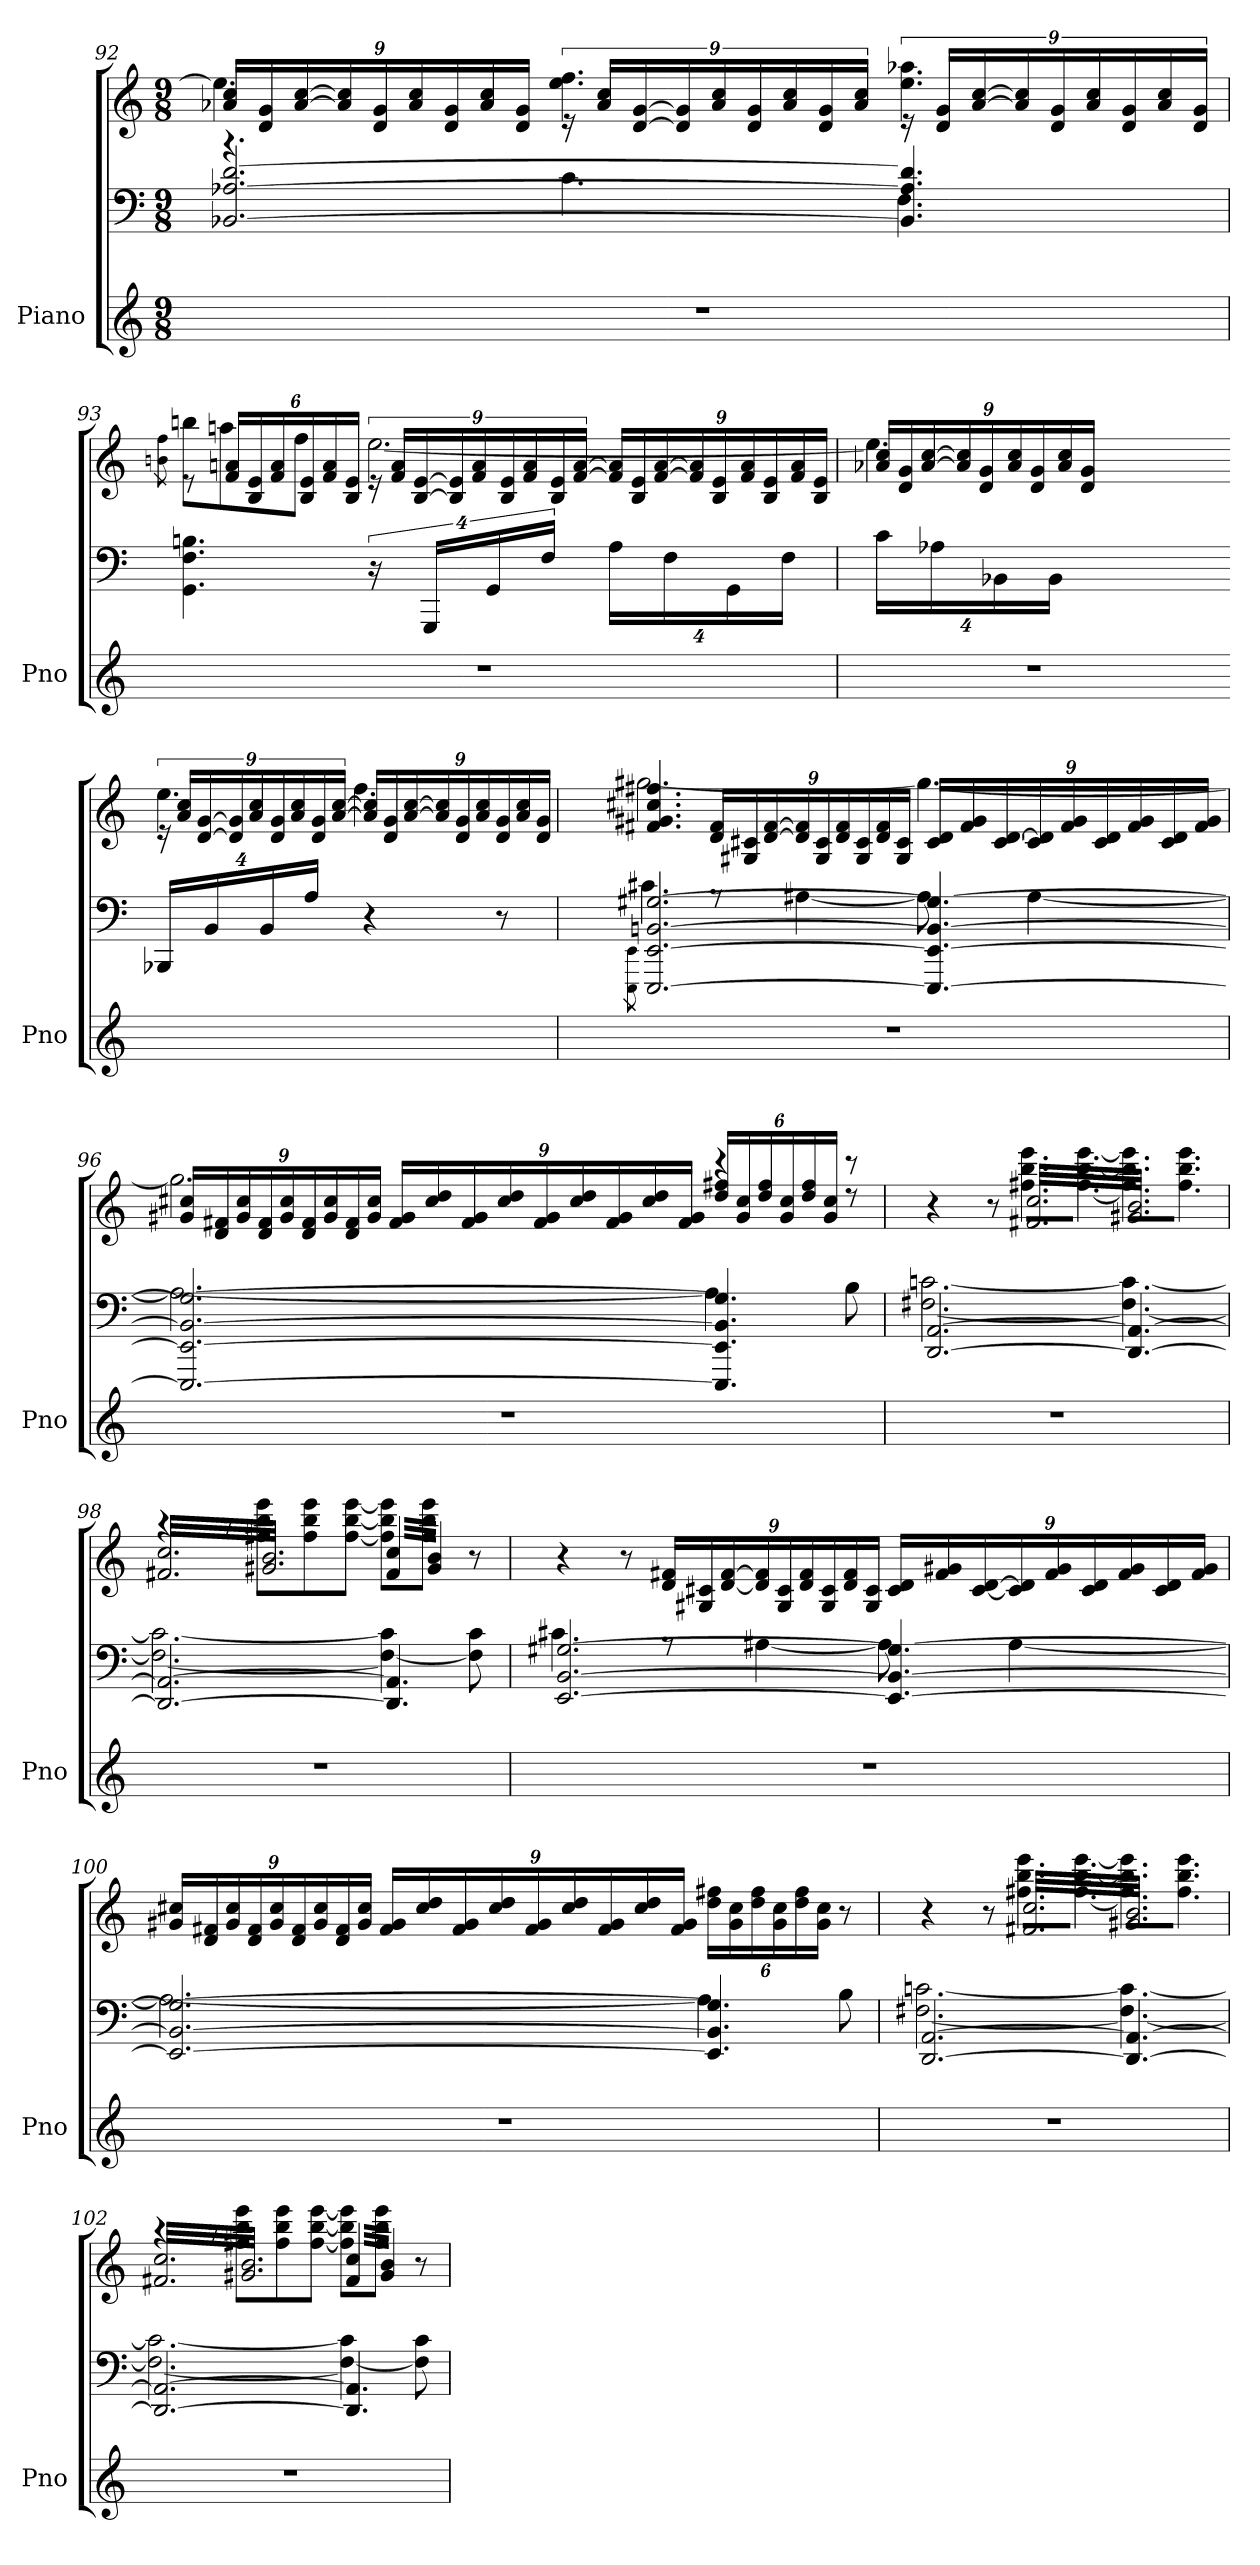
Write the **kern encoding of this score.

**kern	**kern	**kern
*part1	*part1	*part1
*staff3	*staff2	*staff1
*I"Piano	*	*
*I'Pno	*	*
*clefG2	*clefF4	*clefG2
*k[]	*k[]	*k[]
*M9/8	*M9/8	*M9/8
=92	=92	=92
*	*^	*^
8%9r	[2.BB-X [2.A-X [2.d	4.rb	24a-X 24ccLL	4.ee]
.	.	.	24d 24g	.
.	.	.	[24a- [24cc	.
.	.	.	24a-] 24cc]	.
.	.	.	24d 24g	.
.	.	.	24a- 24cc	.
.	.	.	24d 24g	.
.	.	.	24a- 24cc	.
.	.	.	24d 24gJJ	.
.	.	4.c	24re	4.ee 4.ff
.	.	.	24a- 24ccLL	.
.	.	.	[24d [24g	.
.	.	.	24d] 24g]	.
.	.	.	24a- 24cc	.
.	.	.	24d 24g	.
.	.	.	24a- 24cc	.
.	.	.	24d 24g	.
.	.	.	24a- 24ccJJ	.
.	4.BB-] 4.A-] 4.d]	4.F	24re	4.ee 4.aa-X
.	.	.	24d 24gLL	.
.	.	.	[24a- [24cc	.
.	.	.	24a-] 24cc]	.
.	.	.	24d 24g	.
.	.	.	24a- 24cc	.
.	.	.	24d 24g	.
.	.	.	24a- 24cc	.
.	.	.	24d 24gJJ	.
*	*v	*v	*	*
=93	=93	=93	=93
.	.	.	8qbn 8qff
8%9r	4.GG 4.F 4.Bn	8re	8bbnL
.	.	24f 24anLL	8aan
.	.	24B 24e	.
.	.	24f 24a	.
.	.	24B 24e	8ffJ
.	.	24f 24a	.
.	.	24B 24eJJ	.
.	32%3r	24re	[2.ee
.	.	24f 24aLL	.
.	.	[24B [24e	.
.	32%3GGG/LL	.	.
.	.	24B] 24e]	.
.	.	24f 24a	.
.	32%3GG	.	.
.	.	24B 24e	.
.	.	24f 24a	.
.	32%3FJJ	.	.
.	.	24B 24e	.
.	.	[24f [24aJJ	.
.	32%3ALL	24f] 24a]LL	.
.	.	24B 24e	.
.	.	[24f [24a	.
.	32%3F	.	.
.	.	24f] 24a]	.
.	.	24B 24e	.
.	32%3GG	.	.
.	.	24f 24a	.
.	.	24B 24e	.
.	32%3FJJ	.	.
.	.	24f 24a	.
.	.	24B 24eJJ	.
=94	=94	=94	=94
8%9r	32%3cLL	24a-X 24ccLL	4.ee]
.	.	24d 24g	.
.	.	[24a- [24cc	.
.	32%3A-X	.	.
.	.	24a-] 24cc]	.
.	.	24d 24g	.
.	32%3BB-X	.	.
.	.	24a- 24cc	.
.	.	24d 24g	.
.	32%3BB-JJ	.	.
.	.	24a- 24cc	.
.	.	24d 24gJJ	.
.	2.ryy	2.ryy	2.ryy
=-	=-	=-	=-
2.ryy	32%3BBB-X/LL	24re	4.ee
.	.	24a- 24ccLL	.
.	.	[24d [24g	.
.	32%3BB-	.	.
.	.	24d] 24g]	.
.	.	24a- 24cc	.
.	32%3BB-	.	.
.	.	24d 24g	.
.	.	24a- 24cc	.
.	32%3A-JJ	.	.
.	.	24d 24g	.
.	.	[24a- [24ccJJ	.
.	4r	24a-] 24cc]LL	4.ff
.	.	24d 24g	.
.	.	[24a- [24cc	.
.	.	24a-] 24cc]	.
.	.	24d 24g	.
.	.	24a- 24cc	.
.	8r	24d 24g	.
.	.	24a- 24cc	.
.	.	24d 24gJJ	.
=95	=95	=95	=95
.	8qEEE\ 8qEE\	.	.
*	*^	*	*
8%9r	2.EEE_ 2.EE_ [2.BBn [2.G#X	4.c#X	4.f#X 4.g#X 4.cc#X 4.ff#X	[2.gg#X
.	.	8rA	24d 24f#LL	.
.	.	.	24G#X 24c#X	.
.	.	.	[24d [24f#	.
.	.	[4A#X	24d] 24f#]	.
.	.	.	24G# 24c#	.
.	.	.	24d 24f#	.
.	.	.	24G# 24c#	.
.	.	.	24d 24f#	.
.	.	.	24G# 24c#JJ	.
.	4.EEE_ 4.EE_ 4.BB_ 4.G#_	8A#]	24c# 24dLL	4.gg#_
.	.	.	24f# 24g#	.
.	.	.	[24c# [24d	.
.	.	[4A#	24c#] 24d]	.
.	.	.	24f# 24g#	.
.	.	.	24c# 24d	.
.	.	.	24f# 24g#	.
.	.	.	24c# 24d	.
.	.	.	24f# 24g#JJ	.
=96	=96	=96	=96	=96
8%9r	2.EEE_ 2.EE_ 2.BB_ 2.G#_	2.A#_	24g#X 24cc#XLL	2.gg#]
.	.	.	24d 24f#X	.
.	.	.	24g# 24cc#	.
.	.	.	24d 24f#	.
.	.	.	24g# 24cc#	.
.	.	.	24d 24f#	.
.	.	.	24g# 24cc#	.
.	.	.	24d 24f#	.
.	.	.	24g# 24cc#JJ	.
.	.	.	24f# 24g#LL	.
.	.	.	24cc# 24dd	.
.	.	.	24f# 24g#	.
.	.	.	24cc# 24dd	.
.	.	.	24f# 24g#	.
.	.	.	24cc# 24dd	.
.	.	.	24f# 24g#	.
.	.	.	24cc# 24dd	.
.	.	.	24f# 24g#JJ	.
.	4.EEE] 4.EE] 4.BB] 4.G#]	4A#]	24dd 24ff#XLL	4rccc
.	.	.	24g# 24cc#	.
.	.	.	24dd 24ff#	.
.	.	.	24g# 24cc#	.
.	.	.	24dd 24ff#	.
.	.	.	24g# 24cc#JJ	.
.	.	8B	8r	8rccc
=97	=97	=97	=97	=97
8%9r	[2.DD [2.AA	[2.F#X [2.cn	4ryy	4r
.	.	.	8ryy	8r
*	*	*	*tremolo	*
.	.	.	32f#X 32ccLLL	8ff#X 8bb 8eeeL
.	.	.	32g# 32b	.
.	.	.	32f#X 32cc	.
.	.	.	32g# 32b	.
.	.	.	32f#X 32cc	8ff# 8bb 8eee
.	.	.	32g# 32b	.
.	.	.	32f#X 32cc	.
.	.	.	32g# 32b	.
.	.	.	32f#X 32cc	[8ff# [8bb [8eeeJ
.	.	.	32g# 32b	.
.	.	.	32f#X 32cc	.
.	.	.	32g# 32b	.
.	4.DD_ 4.AA_	4.F#_ 4.c_	32f#X 32cc	8ff#] 8bb] 8eee]L
.	.	.	32g# 32b	.
.	.	.	32f#X 32cc	.
.	.	.	32g# 32b	.
.	.	.	32f#X 32cc	8ff# 8bb 8eee
.	.	.	32g# 32b	.
.	.	.	32f#X 32cc	.
.	.	.	32g# 32b	.
.	.	.	32f#X 32cc	8ff# 8bb 8eeeJ
.	.	.	32g# 32b	.
.	.	.	32f#X 32cc	.
.	.	.	32g# 32bJJJ	.
=98	=98	=98	=98	=98
8%9r	2.DD_ 2.AA_	2.F#_ 2.c_	32f#X 32ccLLL	4raa
.	.	.	32g# 32b	.
.	.	.	32f#X 32cc	.
.	.	.	32g# 32b	.
.	.	.	32f#X 32cc	.
.	.	.	32g# 32b	.
.	.	.	32f#X 32cc	.
.	.	.	32g# 32b	.
.	.	.	32f#X 32cc	8raa
.	.	.	32g# 32b	.
.	.	.	32f#X 32cc	.
.	.	.	32g# 32b	.
.	.	.	32f#X 32cc	8ff#X 8bb 8eeeL
.	.	.	32g# 32b	.
.	.	.	32f#X 32cc	.
.	.	.	32g# 32b	.
.	.	.	32f#X 32cc	8ff# 8bb 8eee
.	.	.	32g# 32b	.
.	.	.	32f#X 32cc	.
.	.	.	32g# 32b	.
.	.	.	32f#X 32cc	[8ff# [8bb [8eeeJ
.	.	.	32g# 32b	.
.	.	.	32f#X 32cc	.
.	.	.	32g# 32bJJJ	.
.	4.DD] 4.AA]	4F#_ 4c]	32f# 32ccLLL	8ff#] 8bb] 8eee]L
.	.	.	32g# 32b	.
.	.	.	32f# 32cc	.
.	.	.	32g# 32b	.
.	.	.	32f# 32cc	8ff# 8bb 8eeeJ
.	.	.	32g# 32b	.
.	.	.	32f# 32cc	.
.	.	.	32g# 32bJJJ	.
*	*	*	*Xtremolo	*
.	.	8F#] 8c	8ryy	8r
.	.	.	.	.
.	.	.	.	.
.	.	.	.	.
*	*	*	*v	*v
=99	=99	=99	=99
8%9r	[2.EE [2.BB [2.G#X	4.c#X	4r
.	.	.	8r
.	.	8rA	24d 24f#XLL
.	.	.	24G#X 24c#X
.	.	.	[24d [24f#
.	.	[4A#X	24d] 24f#]
.	.	.	24G# 24c#
.	.	.	24d 24f#
.	.	.	24G# 24c#
.	.	.	24d 24f#
.	.	.	24G# 24c#JJ
.	4.EE_ 4.BB_ 4.G#_	8A#]	24c# 24dLL
.	.	.	24f# 24g#X
.	.	.	[24c# [24d
.	.	[4A#	24c#] 24d]
.	.	.	24f# 24g#
.	.	.	24c# 24d
.	.	.	24f# 24g#
.	.	.	24c# 24d
.	.	.	24f# 24g#JJ
=100	=100	=100	=100
8%9r	2.EE_ 2.BB_ 2.G#_	2.A#_	24g#X 24cc#XLL
.	.	.	24d 24f#X
.	.	.	24g# 24cc#
.	.	.	24d 24f#
.	.	.	24g# 24cc#
.	.	.	24d 24f#
.	.	.	24g# 24cc#
.	.	.	24d 24f#
.	.	.	24g# 24cc#JJ
.	.	.	24f# 24g#LL
.	.	.	24cc# 24dd
.	.	.	24f# 24g#
.	.	.	24cc# 24dd
.	.	.	24f# 24g#
.	.	.	24cc# 24dd
.	.	.	24f# 24g#
.	.	.	24cc# 24dd
.	.	.	24f# 24g#JJ
.	4.EE] 4.BB] 4.G#]	4A#]	24dd 24ff#XLL
.	.	.	24g# 24cc#
.	.	.	24dd 24ff#
.	.	.	24g# 24cc#
.	.	.	24dd 24ff#
.	.	.	24g# 24cc#JJ
.	.	8B	8r
=101	=101	=101	=101
*	*	*	*^
8%9r	[2.DD [2.AA	[2.F#X [2.cn	4ryy	4r
.	.	.	8ryy	8r
*	*	*	*tremolo	*
.	.	.	32f#X 32ccLLL	8ff#X 8bb 8eeeL
.	.	.	32g# 32b	.
.	.	.	32f#X 32cc	.
.	.	.	32g# 32b	.
.	.	.	32f#X 32cc	8ff# 8bb 8eee
.	.	.	32g# 32b	.
.	.	.	32f#X 32cc	.
.	.	.	32g# 32b	.
.	.	.	32f#X 32cc	[8ff# [8bb [8eeeJ
.	.	.	32g# 32b	.
.	.	.	32f#X 32cc	.
.	.	.	32g# 32b	.
.	4.DD_ 4.AA_	4.F#_ 4.c_	32f#X 32cc	8ff#] 8bb] 8eee]L
.	.	.	32g# 32b	.
.	.	.	32f#X 32cc	.
.	.	.	32g# 32b	.
.	.	.	32f#X 32cc	8ff# 8bb 8eee
.	.	.	32g# 32b	.
.	.	.	32f#X 32cc	.
.	.	.	32g# 32b	.
.	.	.	32f#X 32cc	8ff# 8bb 8eeeJ
.	.	.	32g# 32b	.
.	.	.	32f#X 32cc	.
.	.	.	32g# 32bJJJ	.
=102	=102	=102	=102	=102
8%9r	2.DD_ 2.AA_	2.F#_ 2.c_	32f#X 32ccLLL	4raa
.	.	.	32g# 32b	.
.	.	.	32f#X 32cc	.
.	.	.	32g# 32b	.
.	.	.	32f#X 32cc	.
.	.	.	32g# 32b	.
.	.	.	32f#X 32cc	.
.	.	.	32g# 32b	.
.	.	.	32f#X 32cc	8raa
.	.	.	32g# 32b	.
.	.	.	32f#X 32cc	.
.	.	.	32g# 32b	.
.	.	.	32f#X 32cc	8ff#X 8bb 8eeeL
.	.	.	32g# 32b	.
.	.	.	32f#X 32cc	.
.	.	.	32g# 32b	.
.	.	.	32f#X 32cc	8ff# 8bb 8eee
.	.	.	32g# 32b	.
.	.	.	32f#X 32cc	.
.	.	.	32g# 32b	.
.	.	.	32f#X 32cc	[8ff# [8bb [8eeeJ
.	.	.	32g# 32b	.
.	.	.	32f#X 32cc	.
.	.	.	32g# 32bJJJ	.
.	4.DD] 4.AA]	4F#_ 4c]	32f# 32ccLLL	8ff#] 8bb] 8eee]L
.	.	.	32g# 32b	.
.	.	.	32f# 32cc	.
.	.	.	32g# 32b	.
.	.	.	32f# 32cc	8ff# 8bb 8eeeJ
.	.	.	32g# 32b	.
.	.	.	32f# 32cc	.
.	.	.	32g# 32bJJJ	.
*	*	*	*Xtremolo	*
.	.	8F#] 8c	8ryy	8r
.	.	.	.	.
.	.	.	.	.
.	.	.	.	.
*	*v	*v	*	*
*	*	*v	*v
=	=	=
*-	*-	*-
